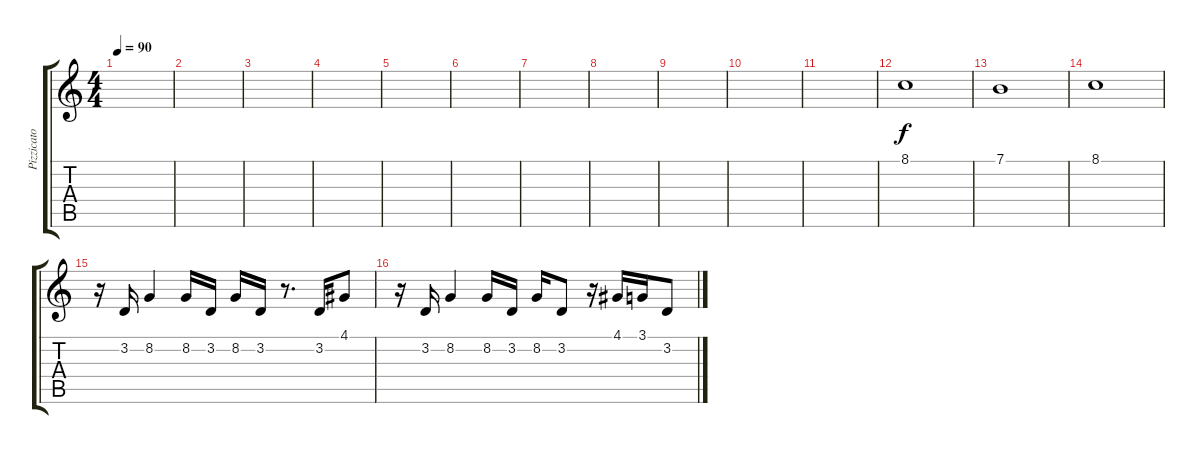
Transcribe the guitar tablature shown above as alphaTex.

\track ("Pizzicato" "Pizzicato") {instrument pizzicatostrings}
\staff {score tabs}
\tuning (E4 B3 G3 D3 A2 E2) {hide}
\ts (4 4)
\tempo 90
\clef g2
\ks c
|
|
|
|
|
|
|
|
|
|
|
8.1.1 |
7.1.1 |
8.1.1 |
r.16{volume 9 instrument pizzicatostrings} 3.2.16 8.2.4 8.2.16 3.2.16 8.2.16 3.2.16 r.8{d} 3.2.16 4.1.8 |
r.16 3.2.16 8.2.4 8.2.16 3.2.16 8.2.16 3.2.8 r.16 4.1.16 3.1.16 3.2.8
